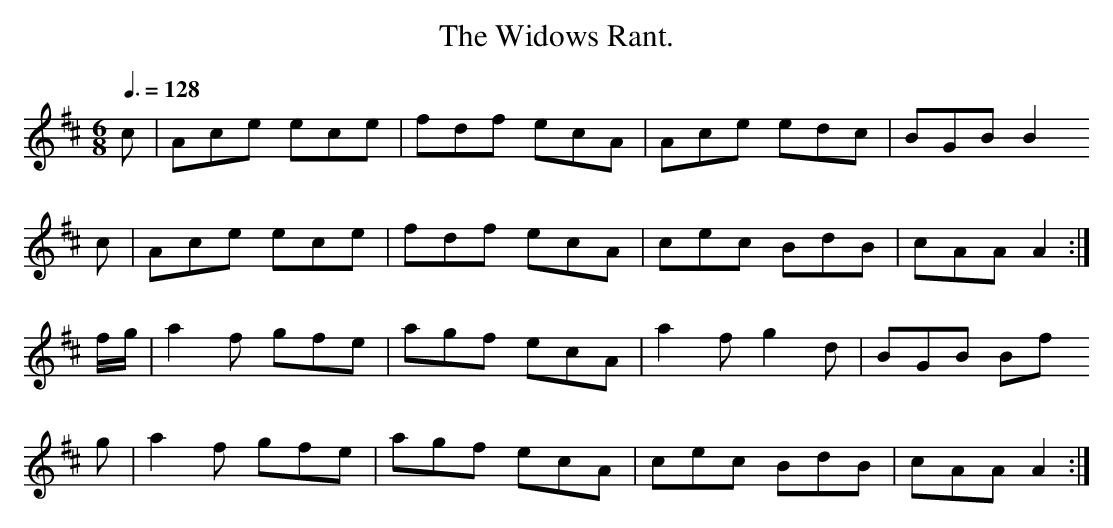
X:1
T:The Widows Rant.
M:6/8
L:1/8
Q:3/8=128
K:A mixolydian
c   |Ace ece|fdf ecA|Ace edc|BGB B2
c   |Ace ece|fdf ecA|cec BdB|cAA A2:|
f/g/|a2f gfe|agf ecA|a2f g2d|BGB Bf
g   |a2f gfe|agf ecA|cec BdB|cAA A2:|
